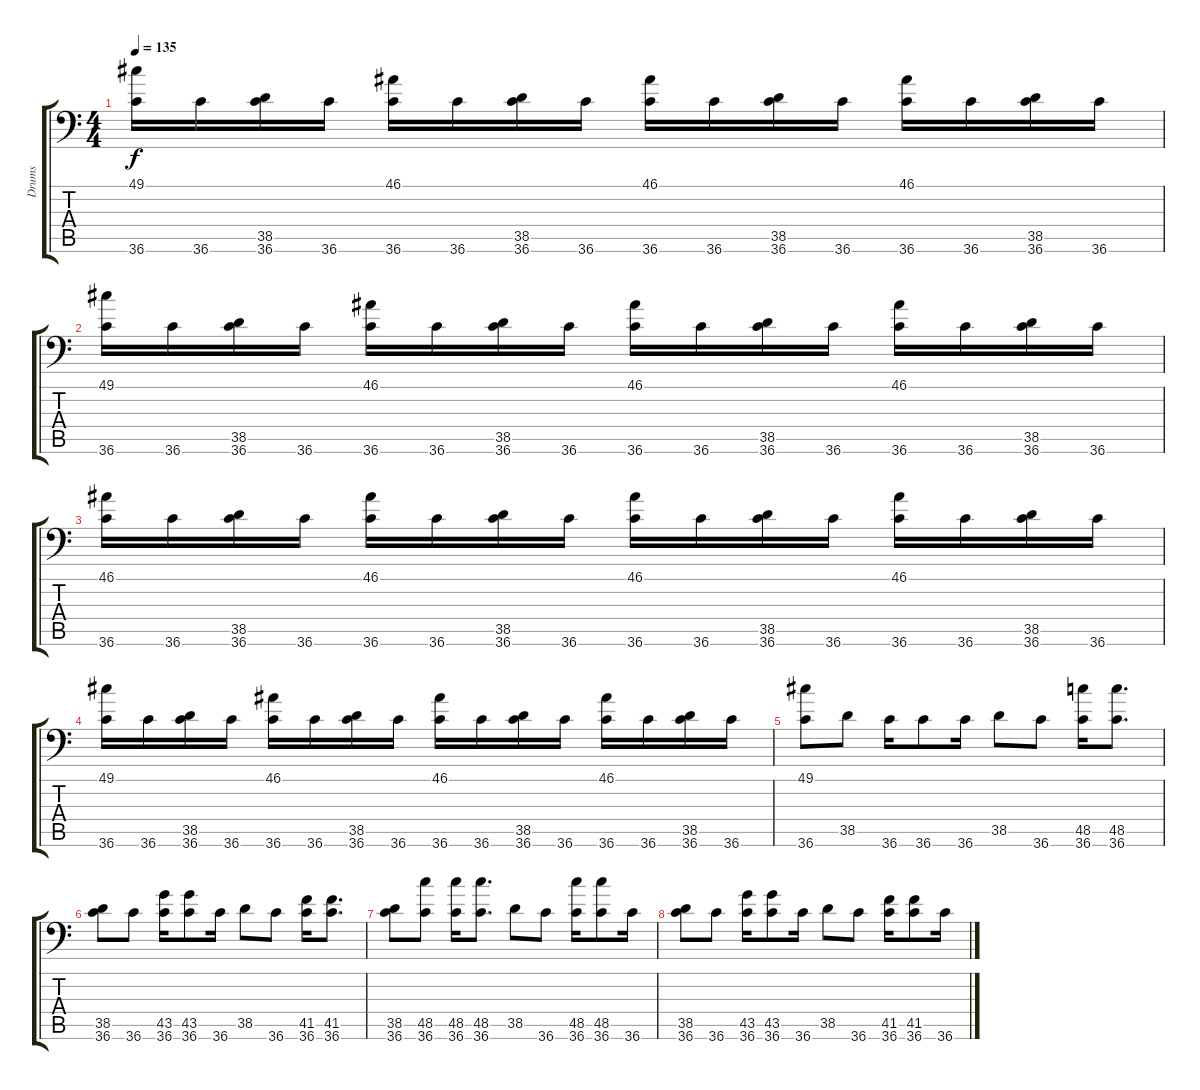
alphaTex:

\track ("Drums" "Drums") {instrument acousticgrandpiano}
\staff {score tabs}
\tuning (C-1 C-1 C-1 C-1 C-1 C-1) {hide}
\ts (4 4)
\tempo 135
\clef f4
\ks c
(49.1 36.6).16{dy f} 36.6.16 (38.5 36.6).16 36.6.16 (46.1 36.6).16 36.6.16 (38.5 36.6).16 36.6.16 (46.1 36.6).16 36.6.16 (38.5 36.6).16 36.6.16 (46.1 36.6).16 36.6.16 (38.5 36.6).16 36.6.16 |
(49.1 36.6).16 36.6.16 (38.5 36.6).16 36.6.16 (46.1 36.6).16 36.6.16 (38.5 36.6).16 36.6.16 (46.1 36.6).16 36.6.16 (38.5 36.6).16 36.6.16 (46.1 36.6).16 36.6.16 (38.5 36.6).16 36.6.16 |
(46.1 36.6).16 36.6.16 (38.5 36.6).16 36.6.16 (46.1 36.6).16 36.6.16 (38.5 36.6).16 36.6.16 (46.1 36.6).16 36.6.16 (38.5 36.6).16 36.6.16 (46.1 36.6).16 36.6.16 (38.5 36.6).16 36.6.16 |
(49.1 36.6).16 36.6.16 (38.5 36.6).16 36.6.16 (46.1 36.6).16 36.6.16 (38.5 36.6).16 36.6.16 (46.1 36.6).16 36.6.16 (38.5 36.6).16 36.6.16 (46.1 36.6).16 36.6.16 (38.5 36.6).16 36.6.16 |
(49.1 36.6).8 38.5.8 36.6.16 36.6.8 36.6.16 38.5.8 36.6.8 (48.5 36.6).16 (48.5 36.6).8{d} |
(38.5 36.6).8 36.6.8 (43.5 36.6).16 (43.5 36.6).8 36.6.16 38.5.8 36.6.8 (41.5 36.6).16 (41.5 36.6).8{d} |
(38.5 36.6).8 (48.5 36.6).8 (48.5 36.6).16 (48.5 36.6).8{d} 38.5.8 36.6.8 (48.5 36.6).16 (48.5 36.6).8 36.6.16 |
(38.5 36.6).8 36.6.8 (43.5 36.6).16 (43.5 36.6).8 36.6.16 38.5.8 36.6.8 (41.5 36.6).16 (41.5 36.6).8 36.6.16
